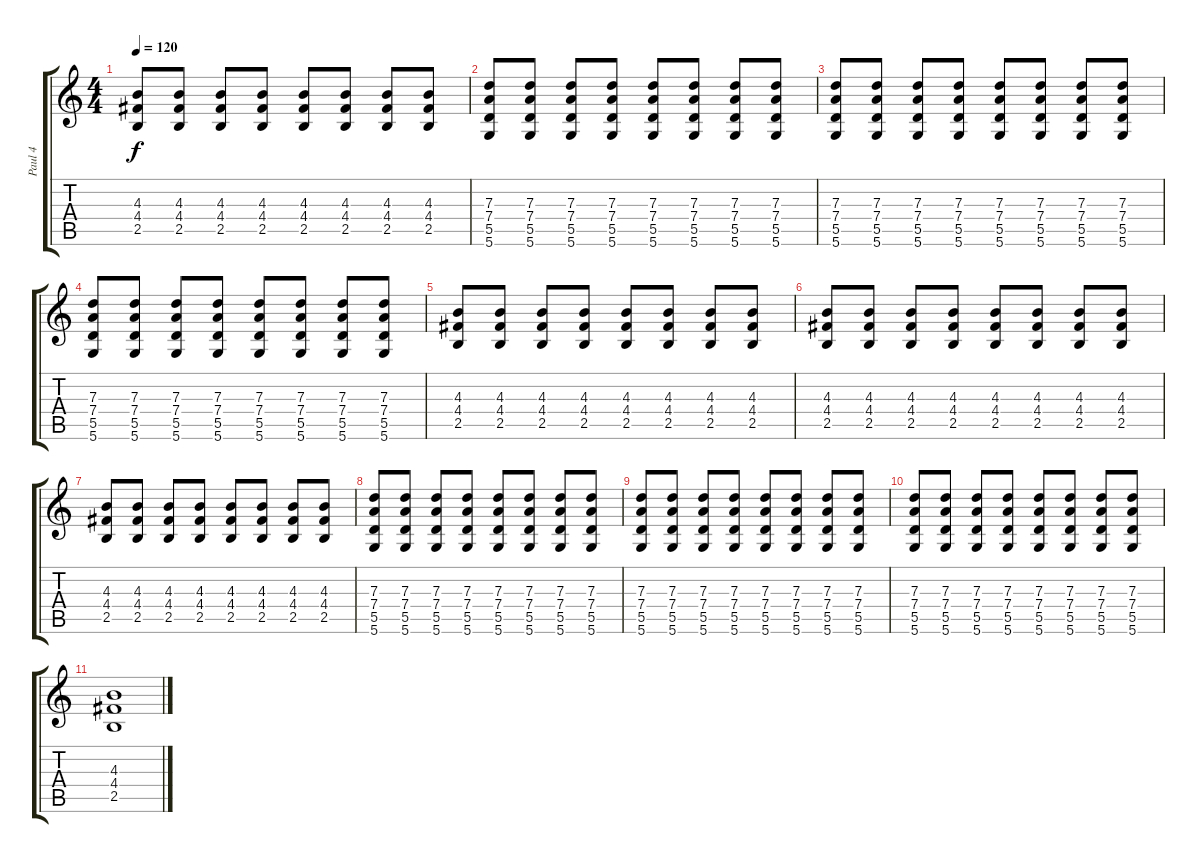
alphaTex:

\track ("Paul 4" "Paul 4") {instrument distortionguitar}
\staff {score tabs}
\tuning (E4 B3 G3 D3 A2 D2) {hide}
\ts (4 4)
\tempo 120
\clef g2
\ks c
(4.3 4.4 2.5).8{dy f} (4.3 4.4 2.5).8 (4.3 4.4 2.5).8 (4.3 4.4 2.5).8 (4.3 4.4 2.5).8 (4.3 4.4 2.5).8 (4.3 4.4 2.5).8 (4.3 4.4 2.5).8 |
(7.3 7.4 5.5 5.6).8 (7.3 7.4 5.5 5.6).8 (7.3 7.4 5.5 5.6).8 (7.3 7.4 5.5 5.6).8 (7.3 7.4 5.5 5.6).8 (7.3 7.4 5.5 5.6).8 (7.3 7.4 5.5 5.6).8 (7.3 7.4 5.5 5.6).8 |
(7.3 7.4 5.5 5.6).8 (7.3 7.4 5.5 5.6).8 (7.3 7.4 5.5 5.6).8 (7.3 7.4 5.5 5.6).8 (7.3 7.4 5.5 5.6).8 (7.3 7.4 5.5 5.6).8 (7.3 7.4 5.5 5.6).8 (7.3 7.4 5.5 5.6).8 |
(7.3 7.4 5.5 5.6).8 (7.3 7.4 5.5 5.6).8 (7.3 7.4 5.5 5.6).8 (7.3 7.4 5.5 5.6).8 (7.3 7.4 5.5 5.6).8 (7.3 7.4 5.5 5.6).8 (7.3 7.4 5.5 5.6).8 (7.3 7.4 5.5 5.6).8 |
(4.3 4.4 2.5).8 (4.3 4.4 2.5).8 (4.3 4.4 2.5).8 (4.3 4.4 2.5).8 (4.3 4.4 2.5).8 (4.3 4.4 2.5).8 (4.3 4.4 2.5).8 (4.3 4.4 2.5).8 |
(4.3 4.4 2.5).8 (4.3 4.4 2.5).8 (4.3 4.4 2.5).8 (4.3 4.4 2.5).8 (4.3 4.4 2.5).8 (4.3 4.4 2.5).8 (4.3 4.4 2.5).8 (4.3 4.4 2.5).8 |
(4.3 4.4 2.5).8 (4.3 4.4 2.5).8 (4.3 4.4 2.5).8 (4.3 4.4 2.5).8 (4.3 4.4 2.5).8 (4.3 4.4 2.5).8 (4.3 4.4 2.5).8 (4.3 4.4 2.5).8 |
(7.3 7.4 5.5 5.6).8 (7.3 7.4 5.5 5.6).8 (7.3 7.4 5.5 5.6).8 (7.3 7.4 5.5 5.6).8 (7.3 7.4 5.5 5.6).8 (7.3 7.4 5.5 5.6).8 (7.3 7.4 5.5 5.6).8 (7.3 7.4 5.5 5.6).8 |
(7.3 7.4 5.5 5.6).8 (7.3 7.4 5.5 5.6).8 (7.3 7.4 5.5 5.6).8 (7.3 7.4 5.5 5.6).8 (7.3 7.4 5.5 5.6).8 (7.3 7.4 5.5 5.6).8 (7.3 7.4 5.5 5.6).8 (7.3 7.4 5.5 5.6).8 |
(7.3 7.4 5.5 5.6).8 (7.3 7.4 5.5 5.6).8 (7.3 7.4 5.5 5.6).8 (7.3 7.4 5.5 5.6).8 (7.3 7.4 5.5 5.6).8 (7.3 7.4 5.5 5.6).8 (7.3 7.4 5.5 5.6).8 (7.3 7.4 5.5 5.6).8 |
(4.3 4.4 2.5).1
